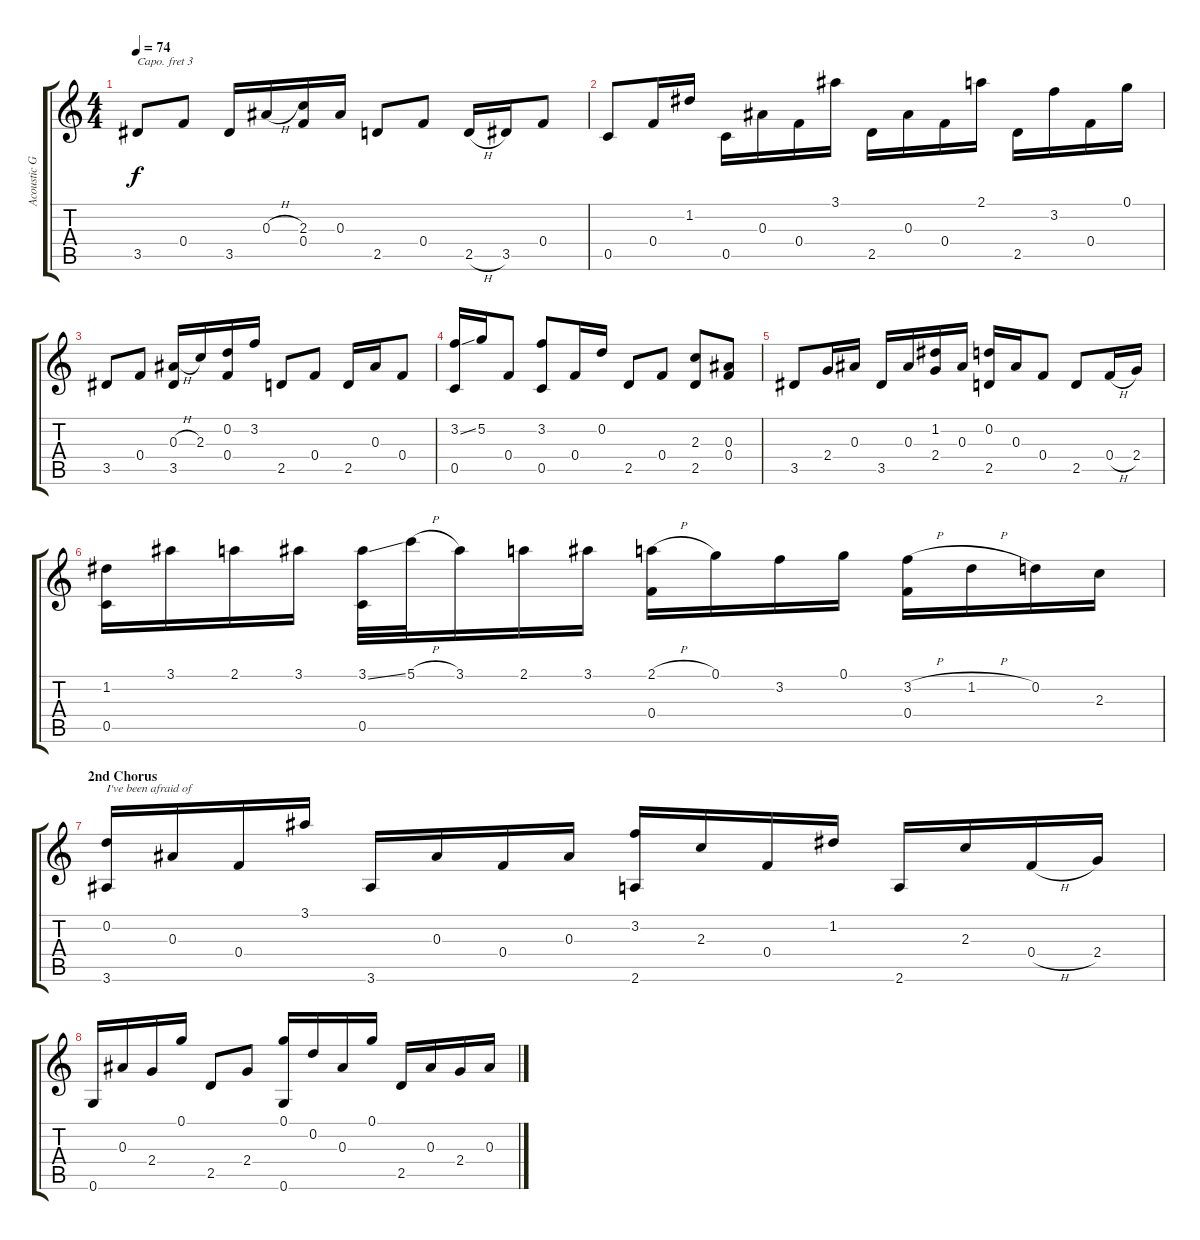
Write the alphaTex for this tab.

\track ("Acoustic Guitar (Nylon String) capo III" "Acoustic G") {instrument acousticguitarnylon}
\staff {score tabs}
\capo 3
\tuning (E4 B3 G3 D3 A2 E2) {hide}
\ts (4 4)
\tempo 74
\clef g2
\ks c
3.5.8{dy f} 0.4.8 3.5.16 0.3{h}.16 (2.3 0.4).16 0.3.16 2.5.8 0.4.8 2.5{h}.16 3.5.16 0.4.8 |
0.5.8 0.4.16 1.2.16 0.5.16 0.3.16 0.4.16 3.1.16 2.5.16 0.3.16 0.4.16 2.1.16 2.5.16 3.2.16 0.4.16 0.1.16 |
3.5.8 0.4.8 (0.3{h} 3.5).16 2.3.16 (0.2 0.4).16 3.2.16 2.5.8 0.4.8 2.5.16 0.3.16 0.4.8 |
(3.2{ss} 0.5).16 5.2.16 0.4.8 (3.2 0.5).8 0.4.16 0.2.16 2.5.8 0.4.8 (2.3 2.5).8 (0.3 0.4).8 |
3.5.8 2.4.16 0.3.16 3.5.16 0.3.16 (1.2 2.4).16 0.3.16 (0.2 2.5).16 0.3.16 0.4.8 2.5.8 0.4{h}.16 2.4.16 |
(1.2 0.5).16 3.1.16 2.1.16 3.1.16 (3.1{ss} 0.5).32 5.1{h}.32 3.1.16 2.1.16 3.1.16 (2.1{h} 0.4).16 0.1.16 3.2.16 0.1.16 (3.2{h} 0.4).16 1.2{h}.16 0.2.16 2.3.16 |
\section ("" "2nd Chorus")
(0.2 3.6).16{txt "I've been afraid of"} 0.3.16 0.4.16 3.1.16 3.6.16 0.3.16 0.4.16 0.3.16 (3.2 2.6).16 2.3.16 0.4.16 1.2.16 2.6.16 2.3.16 0.4{h}.16 2.4.16 |
0.6.16 0.3.16 2.4.16 0.1.16 2.5.8 2.4.8 (0.1 0.6).16 0.2.16 0.3.16 0.1.16 2.5.16 0.3.16 2.4.16 0.3.16
